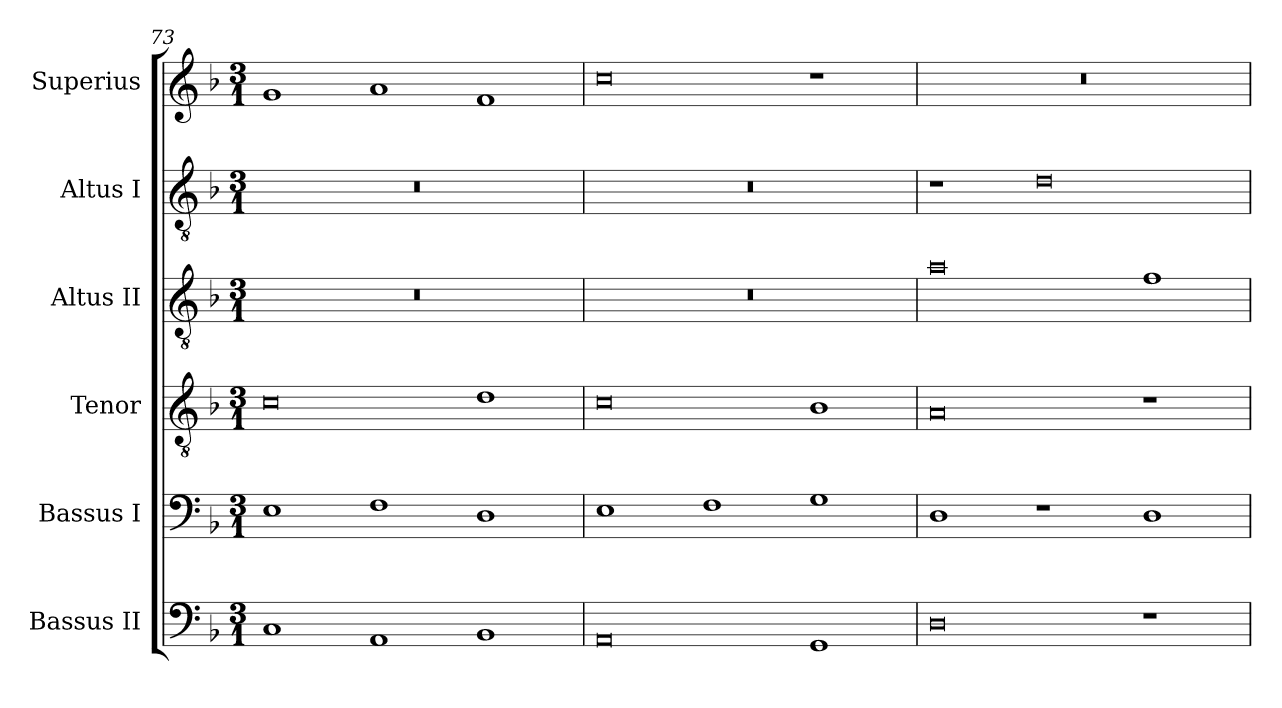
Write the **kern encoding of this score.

**kern	**kern	**kern	**kern	**kern	**kern
*part6	*part5	*part4	*part3	*part2	*part1
*staff6	*staff5	*staff4	*staff3	*staff2	*staff1
*I"Bassus II	*I"Bassus I	*I"Tenor	*I"Altus II	*I"Altus I	*I"Superius
*I'B. II	*I'B.  I	*I'T.	*I'A. II	*I'A. I	*I'S.
*clefF4	*clefF4	*clefGv2	*clefGv2	*clefGv2	*clefG2
*k[b-]	*k[b-]	*k[b-]	*k[b-]	*k[b-]	*k[b-]
*F:	*F:	*F:	*F:	*F:	*F:
*M3/1	*M3/1	*M3/1	*M3/1	*M3/1	*M3/1
=73	=73	=73	=73	=73	=73
1C	1E	0c	0.r	0.r	1g
1AA	1F	.	.	.	1a
1BB-	1D	1d	.	.	1f
=74	=74	=74	=74	=74	=74
0AA	1E	0c	0.r	0.r	0cc
.	1F	.	.	.	.
1GG	1G	1B-	.	.	1r
=75	=75	=75	=75	=75	=75
0D	1D	0A	0a	1r	0.r
.	1r	.	.	0d	.
1r	1D	1r	1f	.	.
=	=	=	=	=	=
*-	*-	*-	*-	*-	*-
